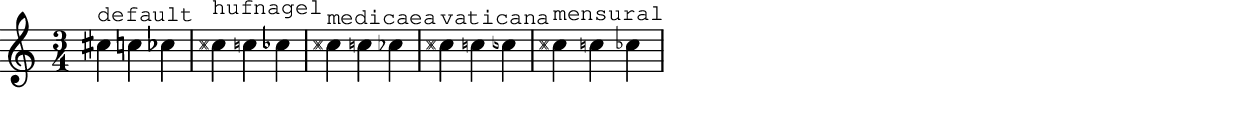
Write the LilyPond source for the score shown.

%% Generated by lilypond-book
%% Options: [exampleindent=10.16\mm,indent=0\mm,line-width=160\mm,paper-height=845.047\pt,paper-width=597.508\pt,papersize='(cons (* 597.508 pt) (* 845.047 pt))]
\include "lilypond-book-preamble.ly"


% ****************************************************************
% Start cut-&-pastable-section
% ****************************************************************

#(ly:set-option 'eps-box-padding 3.000000)



\paper {
  #(set-paper-size '(cons (* 597.508 pt) (* 845.047 pt)))
  indent = 0\mm
  line-width = 160\mm
  % offset the left padding, also add 1mm as lilypond creates cropped
  % images with a little space on the right
  line-width = #(- line-width (* mm  3.000000) (* mm 1))
}

\layout {
  
}




% ****************************************************************
% ly snippet:
% ****************************************************************
\sourcefilename "/lilypond-2.27.0/input/regression/accidental-ancient.ly"
\sourcefileline 0

\header {
texidoc = "
Accidentals are available in different ancient styles, which all
are collected here.
"
}

\version "2.19.21"

\relative {
      \time 3/4
      % FIXME: standard vs default, alteration-FOO vs FOO-alteration
      \override Staff.Accidental.alteration-glyph-name-alist
        = #standard-alteration-glyph-name-alist
      cis''^\markup { \typewriter default } c ces  

      \override Staff.Accidental.alteration-glyph-name-alist
        = #alteration-hufnagel-glyph-name-alist
      cis^\markup { \typewriter hufnagel } c ces  

      \override Staff.Accidental.alteration-glyph-name-alist
        = #alteration-medicaea-glyph-name-alist
      cis^\markup { \typewriter medicaea } c ces  

      \override Staff.Accidental.alteration-glyph-name-alist
        = #alteration-vaticana-glyph-name-alist
      cis^\markup { \typewriter vaticana } c ces  

      \override Staff.Accidental.alteration-glyph-name-alist
        = #alteration-mensural-glyph-name-alist
      cis^\markup { \typewriter mensural } c ces  
}



% ****************************************************************
% end ly snippet
% ****************************************************************
